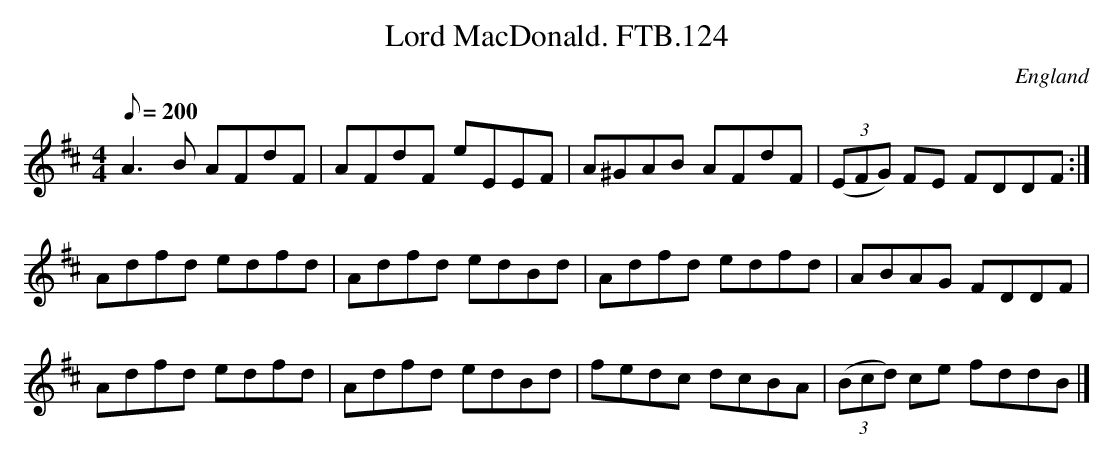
X:1
T:Lord MacDonald. FTB.124
M:4/4
Q:200
O:England
K:D major
A3B AFdF|AFdF eEEF|A^GAB AFdF|((3EFG) FE FDDF:|
Adfd edfd|Adfd edBd|Adfd edfd|ABAG FDDF|
Adfd edfd|Adfd edBd|fedc dcBA|((3Bcd) ce fddB|]
